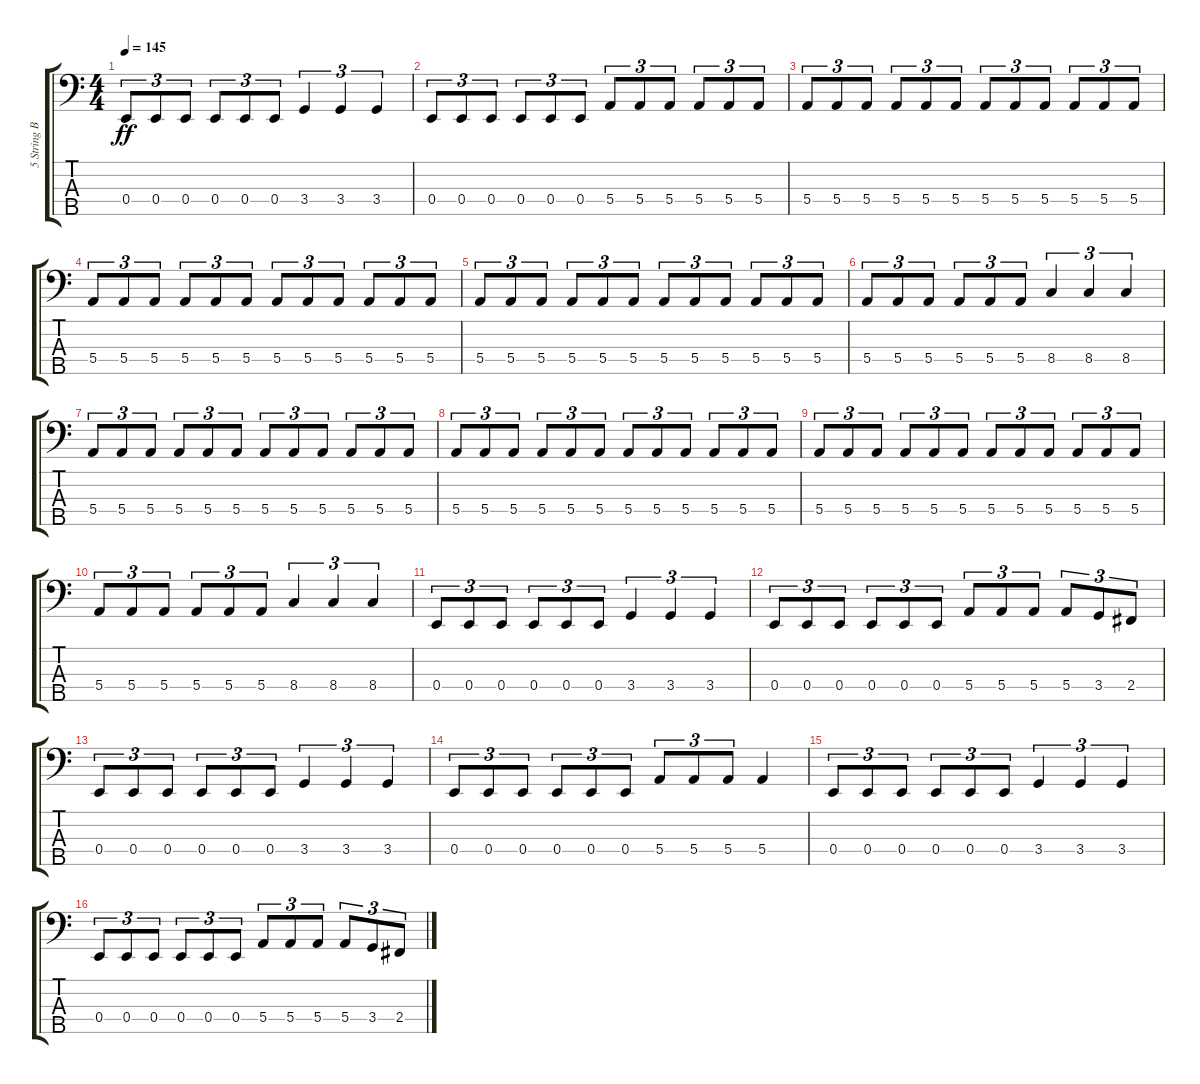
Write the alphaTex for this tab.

\track ("5 String Bass" "5 String B") {instrument electricbassfinger}
\staff {score tabs}
\tuning (G2 D2 A1 E1 B0) {hide}
\ts (4 4)
\tempo 145
\clef f4
\ks c
0.4.8{tu (3 2) dy ff} 0.4.8{tu (3 2)} 0.4.8{tu (3 2)} 0.4.8{tu (3 2)} 0.4.8{tu (3 2)} 0.4.8{tu (3 2)} 3.4.4{tu (3 2)} 3.4.4{tu (3 2)} 3.4.4{tu (3 2)} |
0.4.8{tu (3 2)} 0.4.8{tu (3 2)} 0.4.8{tu (3 2)} 0.4.8{tu (3 2)} 0.4.8{tu (3 2)} 0.4.8{tu (3 2)} 5.4.8{tu (3 2)} 5.4.8{tu (3 2)} 5.4.8{tu (3 2)} 5.4.8{tu (3 2)} 5.4.8{tu (3 2)} 5.4.8{tu (3 2)} |
5.4.8{tu (3 2)} 5.4.8{tu (3 2)} 5.4.8{tu (3 2)} 5.4.8{tu (3 2)} 5.4.8{tu (3 2)} 5.4.8{tu (3 2)} 5.4.8{tu (3 2)} 5.4.8{tu (3 2)} 5.4.8{tu (3 2)} 5.4.8{tu (3 2)} 5.4.8{tu (3 2)} 5.4.8{tu (3 2)} |
5.4.8{tu (3 2)} 5.4.8{tu (3 2)} 5.4.8{tu (3 2)} 5.4.8{tu (3 2)} 5.4.8{tu (3 2)} 5.4.8{tu (3 2)} 5.4.8{tu (3 2)} 5.4.8{tu (3 2)} 5.4.8{tu (3 2)} 5.4.8{tu (3 2)} 5.4.8{tu (3 2)} 5.4.8{tu (3 2)} |
5.4.8{tu (3 2)} 5.4.8{tu (3 2)} 5.4.8{tu (3 2)} 5.4.8{tu (3 2)} 5.4.8{tu (3 2)} 5.4.8{tu (3 2)} 5.4.8{tu (3 2)} 5.4.8{tu (3 2)} 5.4.8{tu (3 2)} 5.4.8{tu (3 2)} 5.4.8{tu (3 2)} 5.4.8{tu (3 2)} |
5.4.8{tu (3 2)} 5.4.8{tu (3 2)} 5.4.8{tu (3 2)} 5.4.8{tu (3 2)} 5.4.8{tu (3 2)} 5.4.8{tu (3 2)} 8.4.4{tu (3 2)} 8.4.4{tu (3 2)} 8.4.4{tu (3 2)} |
5.4.8{tu (3 2)} 5.4.8{tu (3 2)} 5.4.8{tu (3 2)} 5.4.8{tu (3 2)} 5.4.8{tu (3 2)} 5.4.8{tu (3 2)} 5.4.8{tu (3 2)} 5.4.8{tu (3 2)} 5.4.8{tu (3 2)} 5.4.8{tu (3 2)} 5.4.8{tu (3 2)} 5.4.8{tu (3 2)} |
5.4.8{tu (3 2)} 5.4.8{tu (3 2)} 5.4.8{tu (3 2)} 5.4.8{tu (3 2)} 5.4.8{tu (3 2)} 5.4.8{tu (3 2)} 5.4.8{tu (3 2)} 5.4.8{tu (3 2)} 5.4.8{tu (3 2)} 5.4.8{tu (3 2)} 5.4.8{tu (3 2)} 5.4.8{tu (3 2)} |
5.4.8{tu (3 2)} 5.4.8{tu (3 2)} 5.4.8{tu (3 2)} 5.4.8{tu (3 2)} 5.4.8{tu (3 2)} 5.4.8{tu (3 2)} 5.4.8{tu (3 2)} 5.4.8{tu (3 2)} 5.4.8{tu (3 2)} 5.4.8{tu (3 2)} 5.4.8{tu (3 2)} 5.4.8{tu (3 2)} |
5.4.8{tu (3 2)} 5.4.8{tu (3 2)} 5.4.8{tu (3 2)} 5.4.8{tu (3 2)} 5.4.8{tu (3 2)} 5.4.8{tu (3 2)} 8.4.4{tu (3 2)} 8.4.4{tu (3 2)} 8.4.4{tu (3 2)} |
0.4.8{tu (3 2)} 0.4.8{tu (3 2)} 0.4.8{tu (3 2)} 0.4.8{tu (3 2)} 0.4.8{tu (3 2)} 0.4.8{tu (3 2)} 3.4.4{tu (3 2)} 3.4.4{tu (3 2)} 3.4.4{tu (3 2)} |
0.4.8{tu (3 2)} 0.4.8{tu (3 2)} 0.4.8{tu (3 2)} 0.4.8{tu (3 2)} 0.4.8{tu (3 2)} 0.4.8{tu (3 2)} 5.4.8{tu (3 2)} 5.4.8{tu (3 2)} 5.4.8{tu (3 2)} 5.4.8{tu (3 2)} 3.4.8{tu (3 2)} 2.4.8{tu (3 2)} |
0.4.8{tu (3 2)} 0.4.8{tu (3 2)} 0.4.8{tu (3 2)} 0.4.8{tu (3 2)} 0.4.8{tu (3 2)} 0.4.8{tu (3 2)} 3.4.4{tu (3 2)} 3.4.4{tu (3 2)} 3.4.4{tu (3 2)} |
0.4.8{tu (3 2)} 0.4.8{tu (3 2)} 0.4.8{tu (3 2)} 0.4.8{tu (3 2)} 0.4.8{tu (3 2)} 0.4.8{tu (3 2)} 5.4.8{tu (3 2)} 5.4.8{tu (3 2)} 5.4.8{tu (3 2)} 5.4.4 |
0.4.8{tu (3 2)} 0.4.8{tu (3 2)} 0.4.8{tu (3 2)} 0.4.8{tu (3 2)} 0.4.8{tu (3 2)} 0.4.8{tu (3 2)} 3.4.4{tu (3 2)} 3.4.4{tu (3 2)} 3.4.4{tu (3 2)} |
0.4.8{tu (3 2)} 0.4.8{tu (3 2)} 0.4.8{tu (3 2)} 0.4.8{tu (3 2)} 0.4.8{tu (3 2)} 0.4.8{tu (3 2)} 5.4.8{tu (3 2)} 5.4.8{tu (3 2)} 5.4.8{tu (3 2)} 5.4.8{tu (3 2)} 3.4.8{tu (3 2)} 2.4.8{tu (3 2)}
